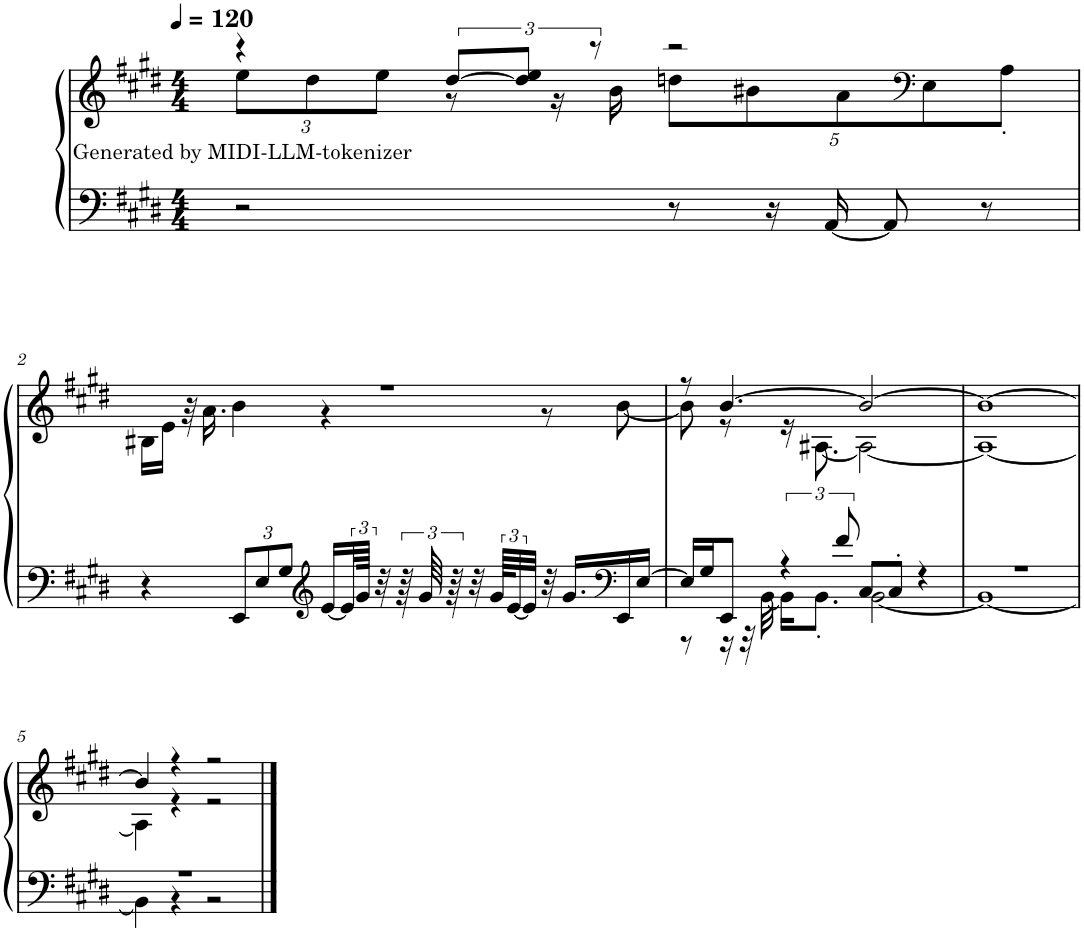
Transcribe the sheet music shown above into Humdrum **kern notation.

**kern	**kern	**text
*part1	*part1	*part1
*staff2	*staff1	*staff1
*I"Piano	*	*
*I'Pno.	*	*
*clefF4	*clefG2	*
*k[f#c#g#d#]	*k[f#c#g#d#]	*
*M4/4	*M4/4	*
*MM120	*MM120	*
=1	=1	=1
!	!	!LO:LY:b
*	*^	*
*	*	*Xbrackettup	*
2r	4r	12ee\L	Generated by MIDI-LLM-tokenizer
.	.	12dd#\	.
.	.	12ee\J	.
*	*brackettup	*	*
.	[12dd#/L	8r	.
.	12dd#/] 12ee/J	.	.
.	.	16r	.
.	12r	.	.
.	.	16b\	.
*	*	*Xbrackettup	*
8r	2r	10ddn\L	.
.	.	10b#X\	.
16r	.	.	.
[16AA/	.	.	.
.	.	10a\	.
8AA/]	.	.	.
*	*clefF4	*	*
.	.	10E\	.
8r	.	.	.
.	.	10A'\J	.
!!LO:LB:g=z	!!
=2	=2	=2	=2
4r	1r	16B#X\LL	.
.	.	16e\JJ	.
.	.	32r	.
.	.	16.a\	.
*Xbrackettup	*	*	*
12EE/L	.	4b\	.
12E/	.	.	.
12G#/J	.	.	.
*clefG2	*	*	*
[16e/LL	.	4r	.
*brackettup	*	*	*
48e/L]	.	.	.
96g#/JJJk	.	.	.
32r	.	.	.
96r	.	.	.
96g#/	.	.	.
96r	.	.	.
32r	.	.	.
96g#/KLLL	.	.	.
[48e/	.	.	.
32e/JJJ]	.	.	.
32r	.	8r	.
16.g#/LL	.	.	.
*clefF4	*	*	*
16EE/	.	[8b\	.
[16E/JJ	.	.	.
=3	=3	=3	=3
*^	*	*	*
16E/LL]	8r	8r	8b\]	.
16G#/J	.	.	.	.
8EE/J	16r	[4.b/	8r	.
.	32r	.	.	.
.	[32BB\	.	.	.
6r	16BB\KL]	.	16r	.
.	8.BB'\J	.	[8.A#X\	.
12f#/	.	.	.	.
8C#/L	[2BB\	2b/_	2A#\_	.
8C#'/J	.	.	.	.
4r	.	.	.	.
=4	=4	=4	=4	=4
1r	1BB_	1b_	1A#_	.
!!LO:LB:g=z	!!
=5	=5	=5	=5	=5
1r	4BB\]	4b/]	4A#\]	.
.	4r	4r	4r	.
.	2r	2r	2r	.
*v	*v	*	*	*
*	*v	*v	*
==	==	==
*-	*-	*-
